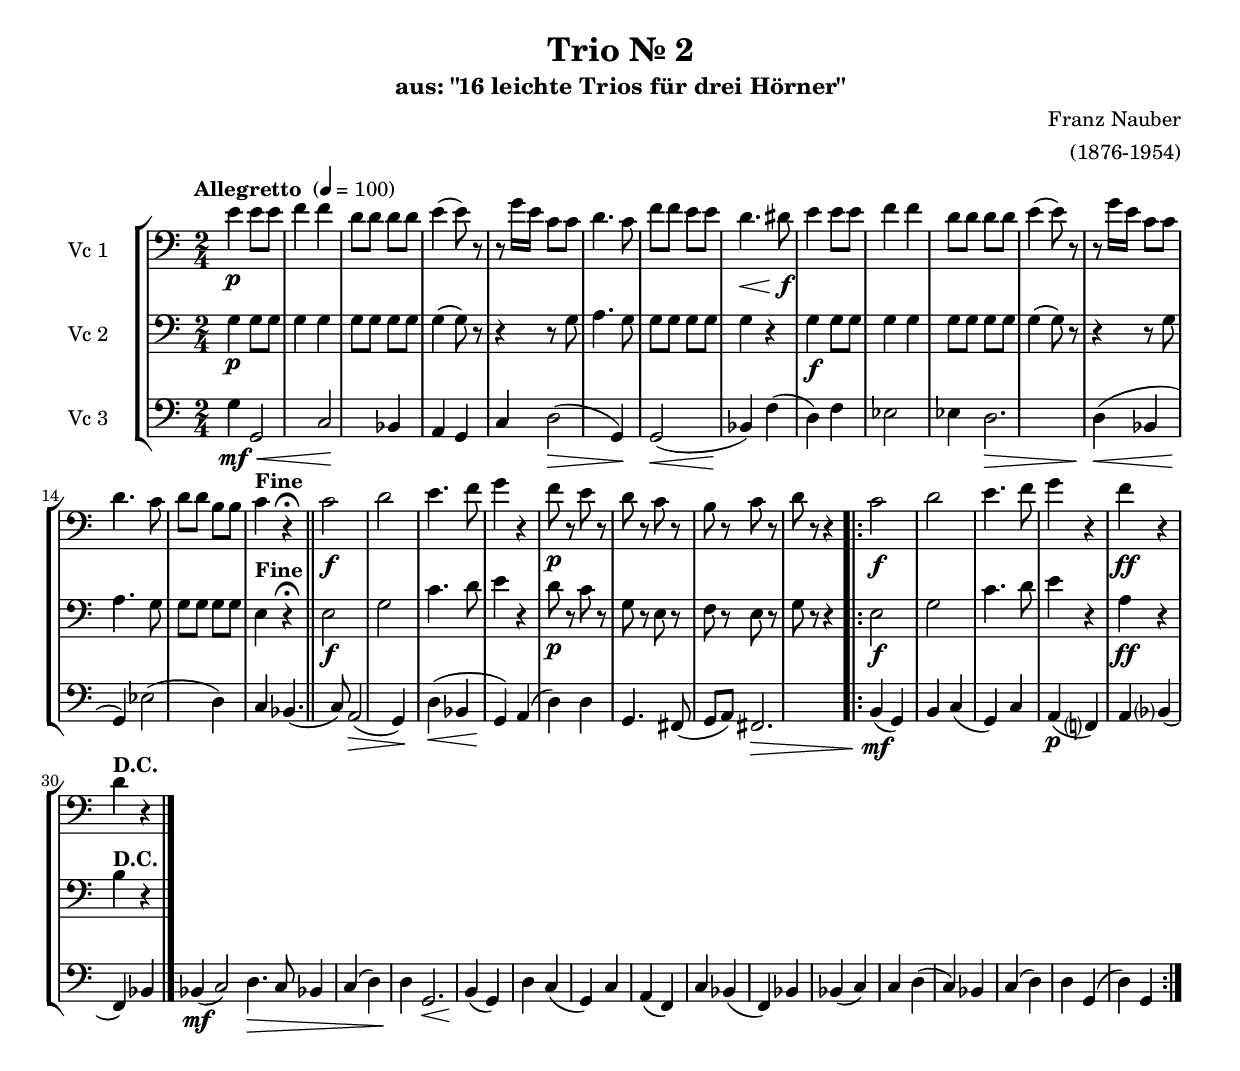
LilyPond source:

\version "2.12.3"
\include "deutsch.ly"

#(set-global-staff-size 18)

\header {
  title = "Trio Nr. 2"
  subtitle = "aus: \"16 leichte Trios für drei Hörner\""
  composer = "Franz Nauber"
  arranger = "(1876-1954)"
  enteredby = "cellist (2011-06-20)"
}

voiceconsts = {
 \key c \major
 \time 2/4
 \clef "bass"
% \clef "treble"
% \numericTimeSignature
 \compressFullBarRests
 \tempo "Allegretto " 4=100
}

%minstr = "harpsichord"
%minstr = "clarinet"
%minstr = "accordion"
minstr = "bassoon"

daca = \markup \bold "D.C."
fine = \markup \bold "Fine"

va = \relative c'' {
  \voiceconsts

  e4\p e8 e
  f4 f
  d8 d d d
  e4( e8) r
  r g16 e c8 c
  d4. c8
  f f e e
  d4.\< dis8\!\f

  e4 e8 e
  f4 f
  d8 d d d
  e4( e8) r
  r g16 e c8 c
  d4. c8
  d d h h
  c4^\fine r\fermata \bar "||"

  c2\f
  d
  e4. f8
  g4 r
  f8\p r e r
  d r c r
  h r c r
  d r r4
  c2\f
  d

  e4. f8
  g4 r
  f\ff r
  d^\daca r \bar "|."
}

vb = \relative c'' {
  \voiceconsts

  g4\p g8 g
  g4 g
  g8 g g g
  g4( g8) r
  r4 r8 g
  a4. g8
  g g g g
  g4 r

  g4\f g8 g
  g4 g
  g8 g g g
  g4( g8) r
  r4 r8 g
  a4. g8
  g g g g
  e4^\fine r\fermata \bar "||"

  e2\f
  g
  c4. d8
  e4 r
  d8\p r c r
  g r e r
  f r e r
  g r r4
  e2\f
  g

  c4. d8
  e4 r
  a,\ff r
  h^\daca r \bar "|."
}

\include "v3.ily"

\book {
  \score {
    \new StaffGroup <<
      \new Staff {
	\set Staff.midiInstrument = \minstr
	\set Staff.instrumentName = #"Vc 1"
	\transpose c c, { \va }
      }

      \new Staff {
	\set Staff.midiInstrument = \minstr
	\set Staff.instrumentName = #"Vc 2"
	\transpose c c, { \vb }
      }

      \new Staff {
	\set Staff.midiInstrument = \minstr
	\set Staff.instrumentName = #"Vc 3"
	\transpose c c, { \vc }
      }
    >>

    \layout {}

    \midi {
      \context {
	\Score
	tempoWholesPerMinute = #(ly:make-moment 80 4)
      }
    }
  }
}
